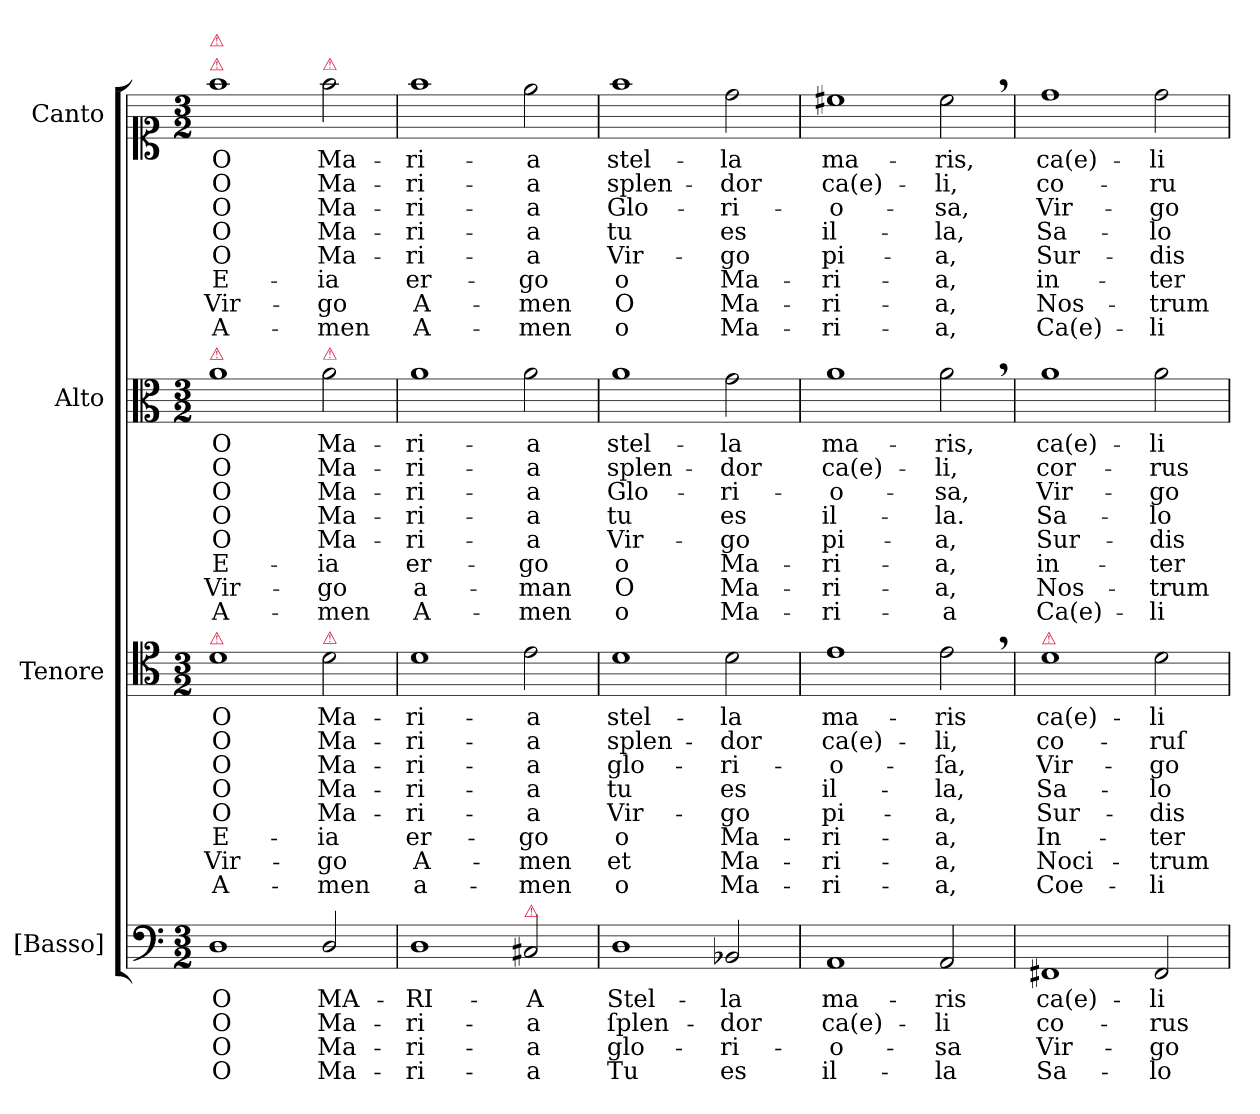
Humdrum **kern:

**kern	**text	**text	**text	**text	**kern	**text	**text	**text	**text	**text	**text	**text	**text	**kern	**text	**text	**text	**text	**text	**text	**text	**text	**kern	**text	**text	**text	**text	**text	**text	**text	**text
*part4	*part4	*part4	*part4	*part4	*part3	*part3	*part3	*part3	*part3	*part3	*part3	*part3	*part3	*part2	*part2	*part2	*part2	*part2	*part2	*part2	*part2	*part2	*part1	*part1	*part1	*part1	*part1	*part1	*part1	*part1	*part1
*staff4	*staff4	*staff4	*staff4	*staff4	*staff3	*staff3	*staff3	*staff3	*staff3	*staff3	*staff3	*staff3	*staff3	*staff2	*staff2	*staff2	*staff2	*staff2	*staff2	*staff2	*staff2	*staff2	*staff1	*staff1	*staff1	*staff1	*staff1	*staff1	*staff1	*staff1	*staff1
*I"[Basso]	*	*	*	*	*I"Tenore	*	*	*	*	*	*	*	*	*I"Alto	*	*	*	*	*	*	*	*	*I"Canto	*	*	*	*	*	*	*	*
*I'[B.]	*	*	*	*	*I'T.	*	*	*	*	*	*	*	*	*I'A.	*	*	*	*	*	*	*	*	*I'C.	*	*	*	*	*	*	*	*
*clefF4	*	*	*	*	*clefC4	*	*	*	*	*	*	*	*	*clefC3	*	*	*	*	*	*	*	*	*clefC1	*	*	*	*	*	*	*	*
*k[]	*	*	*	*	*k[]	*	*	*	*	*	*	*	*	*k[]	*	*	*	*	*	*	*	*	*k[]	*	*	*	*	*	*	*	*
*M3/2	*	*	*	*	*M3/2	*	*	*	*	*	*	*	*	*M3/2	*	*	*	*	*	*	*	*	*M3/2	*	*	*	*	*	*	*	*
=1	=1	=1	=1	=1	=1	=1	=1	=1	=1	=1	=1	=1	=1	=1	=1	=1	=1	=1	=1	=1	=1	=1	=1	=1	=1	=1	=1	=1	=1	=1	=1
!	!	!	!	!	!	!	!	!	!	!	!	!	!	!	!	!	!	!	!	!	!	!	!LO:TX:a:color=crimson:t=⚠	!	!	!	!	!	!	!	!
!	!	!	!	!	!	!	!	!	!	!	!	!	!	!	!	!	!	!	!	!	!	!	!LO:TX:a:color=crimson:t=⚠	!	!	!	!	!	!	!	!
!	!	!	!	!	!	!	!	!	!	!	!	!	!	!LO:TX:a:color=crimson:t=⚠	!	!	!	!	!	!	!	!	!	!	!	!	!	!	!	!	!
!	!	!	!	!	!LO:TX:a:color=crimson:t=⚠	!	!	!	!	!	!	!	!	!	!	!	!	!	!	!	!	!	!	!	!	!	!	!	!	!	!
1D\	O	O	O	O	1d\	O	O	O	O	O	E-	Vir-	A-	1a\	O	O	O	O	O	E-	Vir-	A-	1ff\	O	O	O	O	O	E-	Vir-	A-
!	!	!	!	!	!	!	!	!	!	!	!	!	!	!	!	!	!	!	!	!	!	!	!LO:TX:a:color=crimson:t=⚠	!	!	!	!	!	!	!	!
!	!	!	!	!	!	!	!	!	!	!	!	!	!	!LO:TX:a:color=crimson:t=⚠	!	!	!	!	!	!	!	!	!	!	!	!	!	!	!	!	!
!	!	!	!	!	!LO:TX:a:color=crimson:t=⚠	!	!	!	!	!	!	!	!	!	!	!	!	!	!	!	!	!	!	!	!	!	!	!	!	!	!
2D/	MA-	Ma-	Ma-	Ma-	2d\	Ma-	Ma-	Ma-	Ma-	Ma-	-ia	-go	-men	2a\	Ma-	Ma-	Ma-	Ma-	Ma-	-ia	-go	-men	2ff\	Ma-	Ma-	Ma-	Ma-	Ma-	-ia	-go	-men
=2	=2	=2	=2	=2	=2	=2	=2	=2	=2	=2	=2	=2	=2	=2	=2	=2	=2	=2	=2	=2	=2	=2	=2	=2	=2	=2	=2	=2	=2	=2	=2
1D\	-RI-	-ri-	-ri-	-ri-	1d\	-ri-	-ri-	-ri-	-ri-	-ri-	er-	A-	a-	1a\	-ri-	-ri-	-ri-	-ri-	-ri-	er-	a-	A-	1ff\	-ri-	-ri-	-ri-	-ri-	-ri-	er-	A-	A-
!LO:TX:a:color=crimson:t=⚠	!	!	!	!	!	!	!	!	!	!	!	!	!	!	!	!	!	!	!	!	!	!	!	!	!	!	!	!	!	!	!
2C#X/	-A	-a	-a	-a	2e\	-a	-a	-a	-a	-a	-go	-men	-men	2a\	-a	-a	-a	-a	-a	-go	-man	-men	2ee\	-a	-a	-a	-a	-a	-go	-men	-men
=3	=3	=3	=3	=3	=3	=3	=3	=3	=3	=3	=3	=3	=3	=3	=3	=3	=3	=3	=3	=3	=3	=3	=3	=3	=3	=3	=3	=3	=3	=3	=3
1D\	Stel-	ſplen-	glo-	Tu	1d\	stel-	splen-	glo-	tu	Vir-	o	et	o	1a\	stel-	splen-	Glo-	tu	Vir-	o	O	o	1ff\	stel-	splen-	Glo-	tu	Vir-	o	O	o
2BB-X/	-la	-dor	-ri-	es	2d\	-la	-dor	-ri-	es	-go	Ma-	Ma-	Ma-	2g\	-la	-dor	-ri-	es	-go	Ma-	Ma-	Ma-	2dd\	-la	-dor	-ri-	es	-go	Ma-	Ma-	Ma-
=4	=4	=4	=4	=4	=4	=4	=4	=4	=4	=4	=4	=4	=4	=4	=4	=4	=4	=4	=4	=4	=4	=4	=4	=4	=4	=4	=4	=4	=4	=4	=4
1AA/	ma-	ca(e)-	-o-	il-	1e\	ma-	ca(e)-	-o-	il-	pi-	-ri-	-ri-	-ri-	1a\	ma-	ca(e)-	-o-	il-	pi-	-ri-	-ri-	-ri-	1cc#X\	ma-	ca(e)-	-o-	il-	pi-	-ri-	-ri-	-ri-
2AA/	-ris	-li	-sa	-la	2e,\	-ris	-li,	-ſa,	-la,	-a,	-a,	-a,	-a,	2a,\	-ris,	-li,	-sa,	-la.	-a,	-a,	-a,	-a	2cc#,\	-ris,	-li,	-sa,	-la,	-a,	-a,	-a,	-a,
=5	=5	=5	=5	=5	=5	=5	=5	=5	=5	=5	=5	=5	=5	=5	=5	=5	=5	=5	=5	=5	=5	=5	=5	=5	=5	=5	=5	=5	=5	=5	=5
!	!	!	!	!	!LO:TX:a:color=crimson:t=⚠	!	!	!	!	!	!	!	!	!	!	!	!	!	!	!	!	!	!	!	!	!	!	!	!	!	!
1FF#X/	ca(e)-	co-	Vir-	Sa-	1d\	ca(e)-	co-	Vir-	Sa-	Sur-	In-	Noci-	Coe-	1a\	ca(e)-	cor-	Vir-	Sa-	Sur-	in-	Nos-	Ca(e)-	1dd\	ca(e)-	co-	Vir-	Sa-	Sur-	in-	Nos-	Ca(e)-
2FF#/	-li	-rus-	-go	-lo-	2d\	-li	-ruſ-	-go	-lo-	-dis	-ter	-trum	-li	2a\	-li	-rus-	-go	-lo-	-dis	-ter	-trum	-li	2dd\	-li	-ru-	-go	-lo-	-dis	-ter	-trum	-li
=	=	=	=	=	=	=	=	=	=	=	=	=	=	=	=	=	=	=	=	=	=	=	=	=	=	=	=	=	=	=	=
*-	*-	*-	*-	*-	*-	*-	*-	*-	*-	*-	*-	*-	*-	*-	*-	*-	*-	*-	*-	*-	*-	*-	*-	*-	*-	*-	*-	*-	*-	*-	*-
